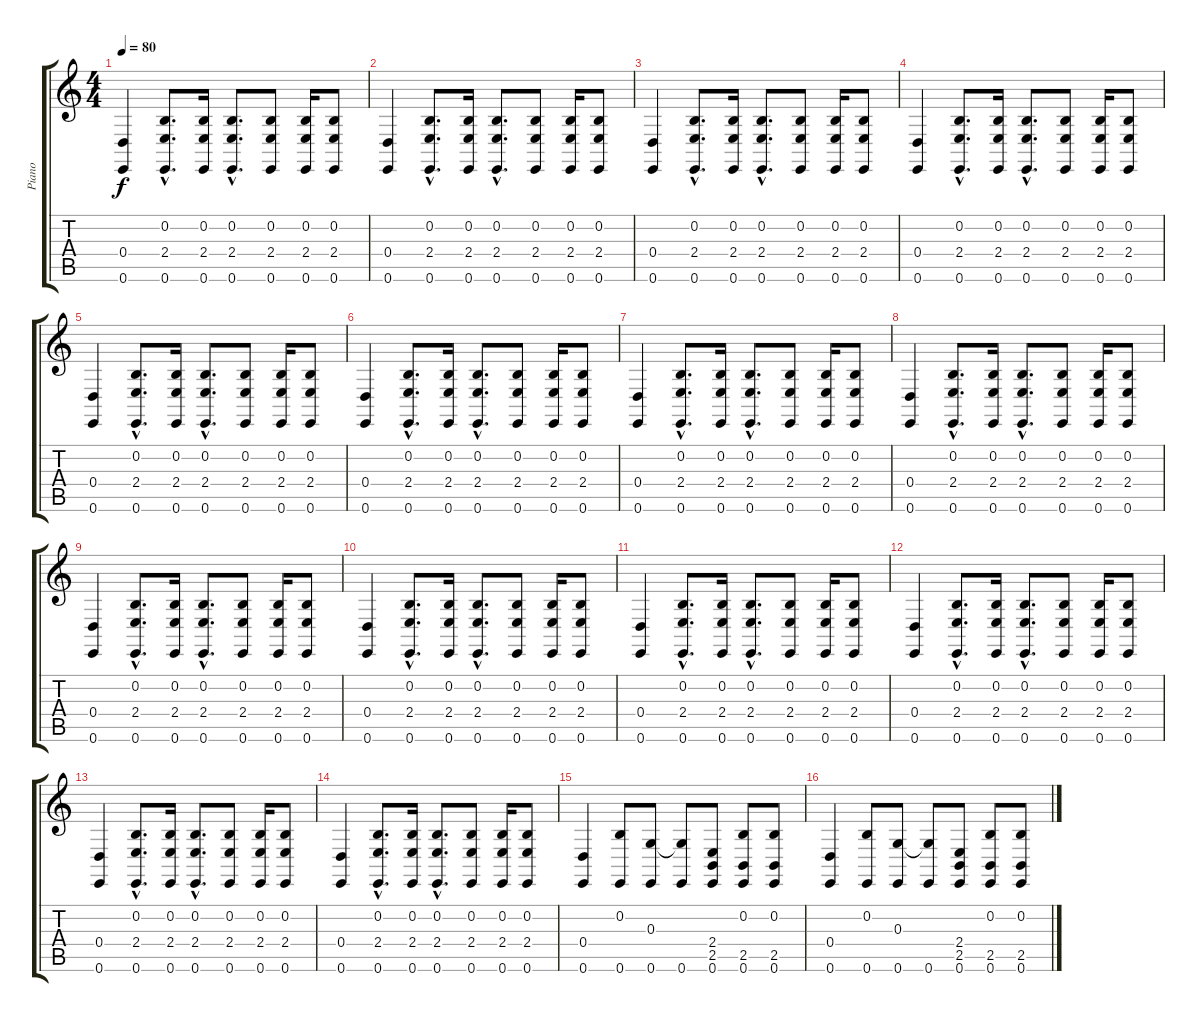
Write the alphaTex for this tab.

\track ("Piano" "Piano") {instrument acousticgrandpiano}
\staff {score tabs}
\tuning (E4 B3 G3 D3 A2 E2) {hide}
\ts (4 4)
\tempo 80
\clef g2
\ks c
(0.4 0.6).4{dy f} (0.2{hac} 2.4{hac} 0.6{hac}).8{d} (0.2 2.4 0.6).16 (0.2{hac} 2.4{hac} 0.6{hac}).8{d} (0.2 2.4 0.6).8 (0.2 2.4 0.6).16 (0.2 2.4 0.6).8 |
(0.4 0.6).4 (0.2{hac} 2.4{hac} 0.6{hac}).8{d} (0.2 2.4 0.6).16 (0.2{hac} 2.4{hac} 0.6{hac}).8{d} (0.2 2.4 0.6).8 (0.2 2.4 0.6).16 (0.2 2.4 0.6).8 |
(0.4 0.6).4 (0.2{hac} 2.4{hac} 0.6{hac}).8{d} (0.2 2.4 0.6).16 (0.2{hac} 2.4{hac} 0.6{hac}).8{d} (0.2 2.4 0.6).8 (0.2 2.4 0.6).16 (0.2 2.4 0.6).8 |
(0.4 0.6).4 (0.2{hac} 2.4{hac} 0.6{hac}).8{d} (0.2 2.4 0.6).16 (0.2{hac} 2.4{hac} 0.6{hac}).8{d} (0.2 2.4 0.6).8 (0.2 2.4 0.6).16 (0.2 2.4 0.6).8 |
(0.4 0.6).4 (0.2{hac} 2.4{hac} 0.6{hac}).8{d} (0.2 2.4 0.6).16 (0.2{hac} 2.4{hac} 0.6{hac}).8{d} (0.2 2.4 0.6).8 (0.2 2.4 0.6).16 (0.2 2.4 0.6).8 |
(0.4 0.6).4 (0.2{hac} 2.4{hac} 0.6{hac}).8{d} (0.2 2.4 0.6).16 (0.2{hac} 2.4{hac} 0.6{hac}).8{d} (0.2 2.4 0.6).8 (0.2 2.4 0.6).16 (0.2 2.4 0.6).8 |
(0.4 0.6).4 (0.2{hac} 2.4{hac} 0.6{hac}).8{d} (0.2 2.4 0.6).16 (0.2{hac} 2.4{hac} 0.6{hac}).8{d} (0.2 2.4 0.6).8 (0.2 2.4 0.6).16 (0.2 2.4 0.6).8 |
(0.4 0.6).4 (0.2{hac} 2.4{hac} 0.6{hac}).8{d} (0.2 2.4 0.6).16 (0.2{hac} 2.4{hac} 0.6{hac}).8{d} (0.2 2.4 0.6).8 (0.2 2.4 0.6).16 (0.2 2.4 0.6).8 |
(0.4 0.6).4 (0.2{hac} 2.4{hac} 0.6{hac}).8{d} (0.2 2.4 0.6).16 (0.2{hac} 2.4{hac} 0.6{hac}).8{d} (0.2 2.4 0.6).8 (0.2 2.4 0.6).16 (0.2 2.4 0.6).8 |
(0.4 0.6).4 (0.2{hac} 2.4{hac} 0.6{hac}).8{d} (0.2 2.4 0.6).16 (0.2{hac} 2.4{hac} 0.6{hac}).8{d} (0.2 2.4 0.6).8 (0.2 2.4 0.6).16 (0.2 2.4 0.6).8 |
(0.4 0.6).4 (0.2{hac} 2.4{hac} 0.6{hac}).8{d} (0.2 2.4 0.6).16 (0.2{hac} 2.4{hac} 0.6{hac}).8{d} (0.2 2.4 0.6).8 (0.2 2.4 0.6).16 (0.2 2.4 0.6).8 |
(0.4 0.6).4 (0.2{hac} 2.4{hac} 0.6{hac}).8{d} (0.2 2.4 0.6).16 (0.2{hac} 2.4{hac} 0.6{hac}).8{d} (0.2 2.4 0.6).8 (0.2 2.4 0.6).16 (0.2 2.4 0.6).8 |
(0.4 0.6).4 (0.2{hac} 2.4{hac} 0.6{hac}).8{d} (0.2 2.4 0.6).16 (0.2{hac} 2.4{hac} 0.6{hac}).8{d} (0.2 2.4 0.6).8 (0.2 2.4 0.6).16 (0.2 2.4 0.6).8 |
(0.4 0.6).4 (0.2{hac} 2.4{hac} 0.6{hac}).8{d} (0.2 2.4 0.6).16 (0.2{hac} 2.4{hac} 0.6{hac}).8{d} (0.2 2.4 0.6).8 (0.2 2.4 0.6).16 (0.2 2.4 0.6).8 |
(0.4 0.6).4 (0.2 0.6).8 (0.3 0.6).8 (0.3{t} 0.6).8 (2.4 2.5 0.6).8 (0.2 2.5 0.6).8 (0.2 2.5 0.6).8 |
(0.4 0.6).4 (0.2 0.6).8 (0.3 0.6).8 (0.3{t} 0.6).8 (2.4 2.5 0.6).8 (0.2 2.5 0.6).8 (0.2 2.5 0.6).8
